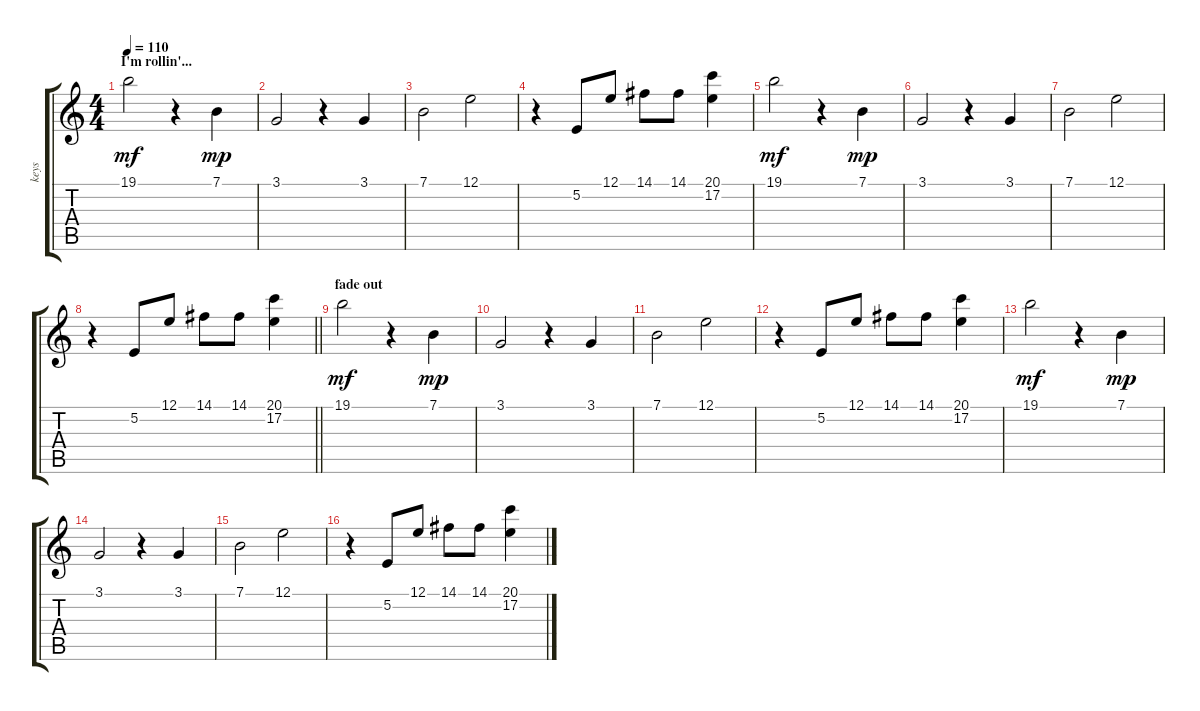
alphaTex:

\track ("keys" "keys") {instrument electricpiano1}
\staff {score tabs}
\tuning (E4 B3 G3 D3 A2 E2) {hide}
\ts (4 4)
\section ("" "I'm rollin'...")
\tempo 110
\clef g2
\ks c
19.1.2{dy mf} r.4 7.1.4{dy mp} |
3.1.2 r.4 3.1.4 |
7.1.2{balance 10} 12.1.2 |
r.4 5.2.8{balance 5} 12.1.8{balance 10} 14.1.8 14.1.8 (20.1 17.2).4{balance 5} |
19.1.2{dy mf} r.4 7.1.4{dy mp} |
3.1.2 r.4 3.1.4 |
7.1.2{balance 10} 12.1.2 |
\barLineRight lightlight
r.4 5.2.8{balance 5} 12.1.8{balance 10} 14.1.8 14.1.8 (20.1 17.2).4{balance 5} |
\section ("" "fade out")
19.1.2{dy mf} r.4 7.1.4{dy mp} |
3.1.2 r.4 3.1.4 |
7.1.2{balance 10} 12.1.2 |
r.4 5.2.8{balance 5} 12.1.8{balance 10} 14.1.8 14.1.8 (20.1 17.2).4{balance 5} |
19.1.2{dy mf} r.4 7.1.4{dy mp} |
3.1.2 r.4 3.1.4 |
7.1.2{balance 10} 12.1.2 |
r.4 5.2.8{balance 5} 12.1.8{balance 10} 14.1.8 14.1.8 (20.1 17.2).4{balance 5}
